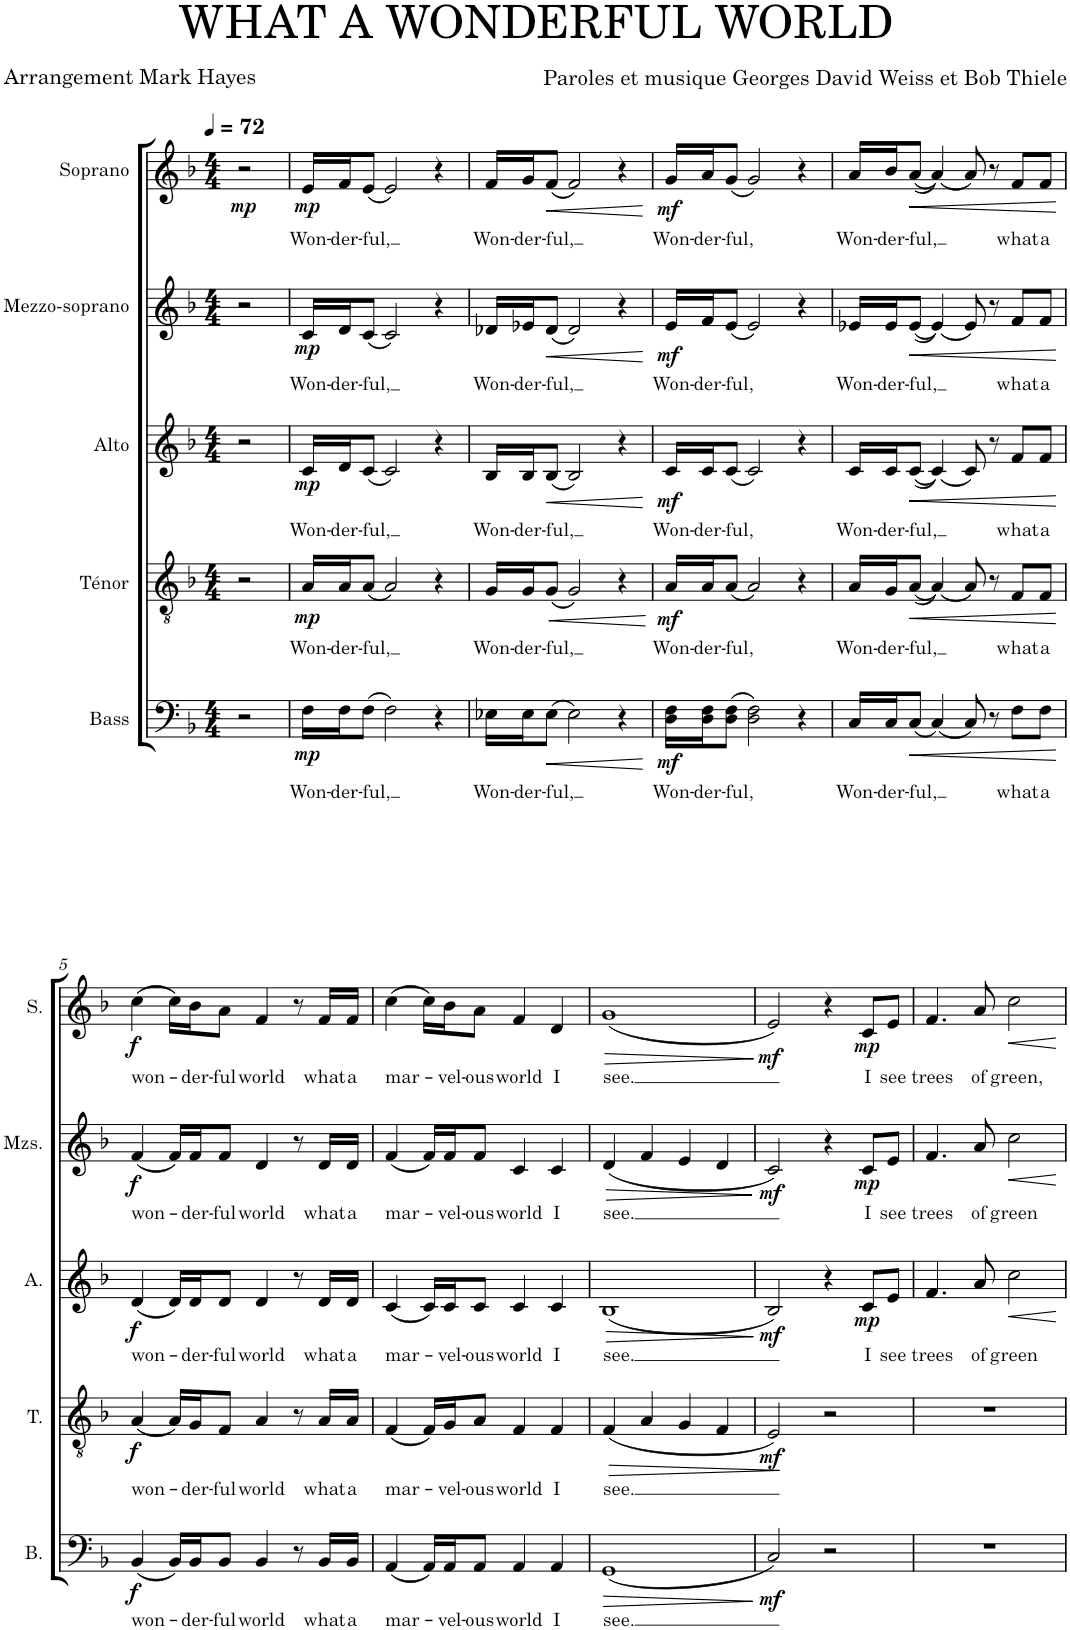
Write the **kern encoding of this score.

**kern	**text	**dynam	**kern	**text	**dynam	**kern	**text	**dynam	**kern	**text	**dynam	**kern	**text	**dynam
*part5	*part5	*part5	*part4	*part4	*part4	*part3	*part3	*part3	*part2	*part2	*part2	*part1	*part1	*part1
*staff5	*staff5	*staff5	*staff4	*staff4	*staff4	*staff3	*staff3	*staff3	*staff2	*staff2	*staff2	*staff1	*staff1	*staff1
*I"Bass	*	*	*I"Ténor	*	*	*I"Alto	*	*	*I"Mezzo-soprano	*	*	*I"Soprano	*	*
*I'B.	*	*	*I'T.	*	*	*I'A.	*	*	*I'Mzs.	*	*	*I'S.	*	*
*clefF4	*	*	*clefGv2	*	*	*clefG2	*	*	*clefG2	*	*	*clefG2	*	*
*k[b-]	*	*	*k[b-]	*	*	*k[b-]	*	*	*k[b-]	*	*	*k[b-]	*	*
*M4/4	*	*	*M4/4	*	*	*M4/4	*	*	*M4/4	*	*	*M4/4	*	*
*MM72	*	*	*MM72	*	*	*MM72	*	*	*MM72	*	*	*MM72	*	*
=	=	=	=	=	=	=	=	=	=	=	=	=	=	=
!	!	!	!	!	!	!	!	!	!	!	!	!	!	!LO:DY:b
2r	.	.	2r	.	.	2r	.	.	2r	.	.	2r	.	mp
=1	=1	=1	=1	=1	=1	=1	=1	=1	=1	=1	=1	=1	=1	=1
!	!LO:LY:b	!LO:DY:b	!	!LO:LY:b	!LO:DY:b	!	!LO:LY:b	!LO:DY:b	!	!LO:LY:b	!LO:DY:b	!	!LO:LY:b	!LO:DY:b
16F\LL	Won-	mp	16A/LL	Won-	mp	16c/LL	Won-	mp	16c/LL	Won-	mp	16e/LL	Won-	mp
!	!LO:LY:b	!	!	!LO:LY:b	!	!	!LO:LY:b	!	!	!LO:LY:b	!	!	!LO:LY:b	!
16F\J	-der-	.	16A/J	-der-	.	16d/J	-der-	.	16d/J	-der-	.	16f/J	-der-	.
!	!LO:LY:b	!	!	!LO:LY:b	!	!	!LO:LY:b	!	!	!LO:LY:b	!	!	!LO:LY:b	!
(8F\J	-ful,	.	(8A/J	-ful,	.	(8c/J	-ful,	.	(8c/J	-ful,	.	(8e/J	-ful,	.
2F\)	.	.	2A/)	.	.	2c/)	.	.	2c/)	.	.	2e/)	.	.
4r	.	.	4r	.	.	4r	.	.	4r	.	.	4r	.	.
=2	=2	=2	=2	=2	=2	=2	=2	=2	=2	=2	=2	=2	=2	=2
!	!LO:LY:b	!	!	!LO:LY:b	!	!	!LO:LY:b	!	!	!LO:LY:b	!	!	!LO:LY:b	!
16E-X\LL	Won-	.	16G/LL	Won-	.	16B-/LL	Won-	.	16d-X/LL	Won-	.	16f/LL	Won-	.
!	!LO:LY:b	!	!	!LO:LY:b	!	!	!LO:LY:b	!	!	!LO:LY:b	!	!	!LO:LY:b	!
16E-\J	-der-	.	16G/J	-der-	.	16B-/J	-der-	.	16e-X/J	-der-	.	16g/J	-der-	.
!	!LO:LY:b	!LO:HP:b	!	!LO:LY:b	!LO:HP:b	!	!LO:LY:b	!LO:HP:b	!	!LO:LY:b	!LO:HP:b	!	!LO:LY:b	!LO:HP:b
(8E-\J	-ful,	<	(8G/J	-ful,	<	(8B-/J	-ful,	<	(8d-/J	-ful,	<	(8f/J	-ful,	<
2E-\)	.	.	2G/)	.	.	2B-/)	.	.	2d-/)	.	.	2f/)	.	.
4r	.	.	4r	.	.	4r	.	.	4r	.	.	4r	.	.
.	.	[	.	.	[	.	.	[	.	.	[	.	.	[
=3	=3	=3	=3	=3	=3	=3	=3	=3	=3	=3	=3	=3	=3	=3
!	!LO:LY:b	!LO:DY:b	!	!LO:LY:b	!LO:DY:b	!	!LO:LY:b	!LO:DY:b	!	!LO:LY:b	!LO:DY:b	!	!LO:LY:b	!LO:DY:b
16D\ 16F\LL	Won-	mf	16A/LL	Won-	mf	16c/LL	Won-	mf	16e/LL	Won-	mf	16g/LL	Won-	mf
!	!LO:LY:b	!	!	!LO:LY:b	!	!	!LO:LY:b	!	!	!LO:LY:b	!	!	!LO:LY:b	!
16D\ 16F\J	-der-	.	16A/J	-der-	.	16c/J	-der-	.	16f/J	-der-	.	16a/J	-der-	.
!	!LO:LY:b	!	!	!LO:LY:b	!	!	!LO:LY:b	!	!	!LO:LY:b	!	!	!LO:LY:b	!
(8D\ 8F\J	-ful,	.	(8A/J	-ful,	.	(8c/J	-ful,	.	(8e/J	-ful,	.	(8g/J	-ful,	.
2D\ 2F\)	.	.	2A/)	.	.	2c/)	.	.	2e/)	.	.	2g/)	.	.
4r	.	.	4r	.	.	4r	.	.	4r	.	.	4r	.	.
=4	=4	=4	=4	=4	=4	=4	=4	=4	=4	=4	=4	=4	=4	=4
!	!LO:LY:b	!	!	!LO:LY:b	!	!	!LO:LY:b	!	!	!LO:LY:b	!	!	!LO:LY:b	!
16C/LL	Won-	.	16A/LL	Won-	.	16c/LL	Won-	.	16e-X/LL	Won-	.	16a/LL	Won-	.
!	!LO:LY:b	!	!	!LO:LY:b	!	!	!LO:LY:b	!	!	!LO:LY:b	!	!	!LO:LY:b	!
16C/J	-der-	.	16G/J	-der-	.	16c/J	-der-	.	16e-/J	-der-	.	16b-/J	-der-	.
!	!LO:LY:b	!LO:HP:b	!	!LO:LY:b	!LO:HP:b	!	!LO:LY:b	!LO:HP:b	!	!LO:LY:b	!LO:HP:b	!	!LO:LY:b	!LO:HP:b
(8C/J	-ful,	<	((8A/J	-ful,	<	((8c/J	-ful,	<	((8e-/J	-ful,	<	((8a/J	-ful,	<
(4C/)	.	.	(4A/))	.	.	(4c/))	.	.	(4e-/))	.	.	(4a/))	.	.
8C/)	.	.	8A/)	.	.	8c/)	.	.	8e-/)	.	.	8a/)	.	.
8r	.	.	8r	.	.	8r	.	.	8r	.	.	8r	.	.
!	!LO:LY:b	!	!	!LO:LY:b	!	!	!LO:LY:b	!	!	!LO:LY:b	!	!	!LO:LY:b	!
8F\L	what	.	8F/L	what	.	8f/L	what	.	8f/L	what	.	8f/L	what	.
!	!LO:LY:b	!	!	!LO:LY:b	!	!	!LO:LY:b	!	!	!LO:LY:b	!	!	!LO:LY:b	!
8F\J	a	.	8F/J	a	.	8f/J	a	.	8f/J	a	.	8f/J	a	.
.	.	[	.	.	[	.	.	[	.	.	[	.	.	[
!!LO:LB:g=z
=5	=5	=5	=5	=5	=5	=5	=5	=5	=5	=5	=5	=5	=5	=5
!	!LO:LY:b	!LO:DY:b	!	!LO:LY:b	!LO:DY:b	!	!LO:LY:b	!LO:DY:b	!	!LO:LY:b	!LO:DY:b	!	!LO:LY:b	!LO:DY:b
(4BB-/	won-	f	(4A/	won-	f	(4d/	won-	f	(4f/	won-	f	(4cc\	won-	f
16BB-/LL)	.	.	16A/LL)	.	.	16d/LL)	.	.	16f/LL)	.	.	16cc\LL)	.	.
!	!LO:LY:b	!	!	!LO:LY:b	!	!	!LO:LY:b	!	!	!LO:LY:b	!	!	!LO:LY:b	!
16BB-/J	-der-	.	16G/J	-der-	.	16d/J	-der-	.	16f/J	-der-	.	16b-\J	-der-	.
!	!LO:LY:b	!	!	!LO:LY:b	!	!	!LO:LY:b	!	!	!LO:LY:b	!	!	!LO:LY:b	!
8BB-/J	-ful	.	8F/J	-ful	.	8d/J	-ful	.	8f/J	-ful	.	8a\J	-ful	.
!	!LO:LY:b	!	!	!LO:LY:b	!	!	!LO:LY:b	!	!	!LO:LY:b	!	!	!LO:LY:b	!
4BB-/	world	.	4A/	world	.	4d/	world	.	4d/	world	.	4f/	world	.
8r	.	.	8r	.	.	8r	.	.	8r	.	.	8r	.	.
!	!LO:LY:b	!	!	!LO:LY:b	!	!	!LO:LY:b	!	!	!LO:LY:b	!	!	!LO:LY:b	!
16BB-/LL	what	.	16A/LL	what	.	16d/LL	what	.	16d/LL	what	.	16f/LL	what	.
!	!LO:LY:b	!	!	!LO:LY:b	!	!	!LO:LY:b	!	!	!LO:LY:b	!	!	!LO:LY:b	!
16BB-/JJ	a	.	16A/JJ	a	.	16d/JJ	a	.	16d/JJ	a	.	16f/JJ	a	.
=6	=6	=6	=6	=6	=6	=6	=6	=6	=6	=6	=6	=6	=6	=6
!	!LO:LY:b	!	!	!LO:LY:b	!	!	!LO:LY:b	!	!	!LO:LY:b	!	!	!LO:LY:b	!
(4AA/	mar-	.	(4F/	mar-	.	(4c/	mar-	.	(4f/	mar-	.	(4cc\	mar-	.
16AA/LL)	.	.	16F/LL)	.	.	16c/LL)	.	.	16f/LL)	.	.	16cc\LL)	.	.
!	!LO:LY:b	!	!	!LO:LY:b	!	!	!LO:LY:b	!	!	!LO:LY:b	!	!	!LO:LY:b	!
16AA/J	-vel-	.	16G/J	-vel-	.	16c/J	-vel-	.	16f/J	-vel-	.	16b-\J	-vel-	.
!	!LO:LY:b	!	!	!LO:LY:b	!	!	!LO:LY:b	!	!	!LO:LY:b	!	!	!LO:LY:b	!
8AA/J	-ous	.	8A/J	-ous	.	8c/J	-ous	.	8f/J	-ous	.	8a\J	-ous	.
!	!LO:LY:b	!	!	!LO:LY:b	!	!	!LO:LY:b	!	!	!LO:LY:b	!	!	!LO:LY:b	!
4AA/	world	.	4F/	world	.	4c/	world	.	4c/	world	.	4f/	world	.
!	!LO:LY:b	!	!	!LO:LY:b	!	!	!LO:LY:b	!	!	!LO:LY:b	!	!	!LO:LY:b	!
4AA/	I	.	4F/	I	.	4c/	I	.	4c/	I	.	4d/	I	.
=7	=7	=7	=7	=7	=7	=7	=7	=7	=7	=7	=7	=7	=7	=7
!	!LO:LY:b	!LO:HP:b	!	!LO:LY:b	!LO:HP:b	!	!LO:LY:b	!LO:HP:b	!	!LO:LY:b	!LO:HP:b	!	!LO:LY:b	!LO:HP:b
(1GG	see.	>	(4F/	see.	>	(1B-	see.	>	(4d/	see.	>	(1g	see.	>
.	.	.	4A/	.	.	.	.	.	4f/	.	.	.	.	.
.	.	.	4G/	.	.	.	.	.	4e/	.	.	.	.	.
.	.	.	4F/	.	.	.	.	.	4d/	.	.	.	.	.
.	.	]	.	.	.	.	.	]	.	.	]	.	.	]
=8	=8	=8	=8	=8	=8	=8	=8	=8	=8	=8	=8	=8	=8	=8
!	!	!LO:DY:b	!	!	!LO:DY:b	!	!	!LO:DY:b	!	!	!LO:DY:b	!	!	!LO:DY:b
2C/)	.	mf	2E/)	.	mf	2B-/)	.	mf	2c/)	.	mf	2e/)	.	mf
2r	.	.	2r	.	]	4r	.	.	4r	.	.	4r	.	.
!	!	!	!	!	!	!	!LO:LY:b	!LO:DY:b	!	!LO:LY:b	!LO:DY:b	!	!LO:LY:b	!LO:DY:b
.	.	.	.	.	.	8c/L	I	mp	8c/L	I	mp	8c/L	I	mp
!	!	!	!	!	!	!	!LO:LY:b	!	!	!LO:LY:b	!	!	!LO:LY:b	!
.	.	.	.	.	.	8e/J	see	.	8e/J	see	.	8e/J	see	.
=9	=9	=9	=9	=9	=9	=9	=9	=9	=9	=9	=9	=9	=9	=9
!	!	!	!	!	!	!	!LO:LY:b	!	!	!LO:LY:b	!	!	!LO:LY:b	!
1r	.	.	1r	.	.	4.f/	trees	.	4.f/	trees	.	4.f/	trees	.
!	!	!	!	!	!	!	!LO:LY:b	!	!	!LO:LY:b	!	!	!LO:LY:b	!
.	.	.	.	.	.	8a/	of	.	8a/	of	.	8a/	of	.
!	!	!	!	!	!	!	!LO:LY:b	!LO:HP:b	!	!LO:LY:b	!LO:HP:b	!	!LO:LY:b	!LO:HP:b
.	.	.	.	.	.	2cc\	green	<	2cc\	green	<	2cc\	green,	<
.	.	.	.	.	.	.	.	[	.	.	[	.	.	[
=	=	=	=	=	=	=	=	=	=	=	=	=	=	=
*-	*-	*-	*-	*-	*-	*-	*-	*-	*-	*-	*-	*-	*-	*-
